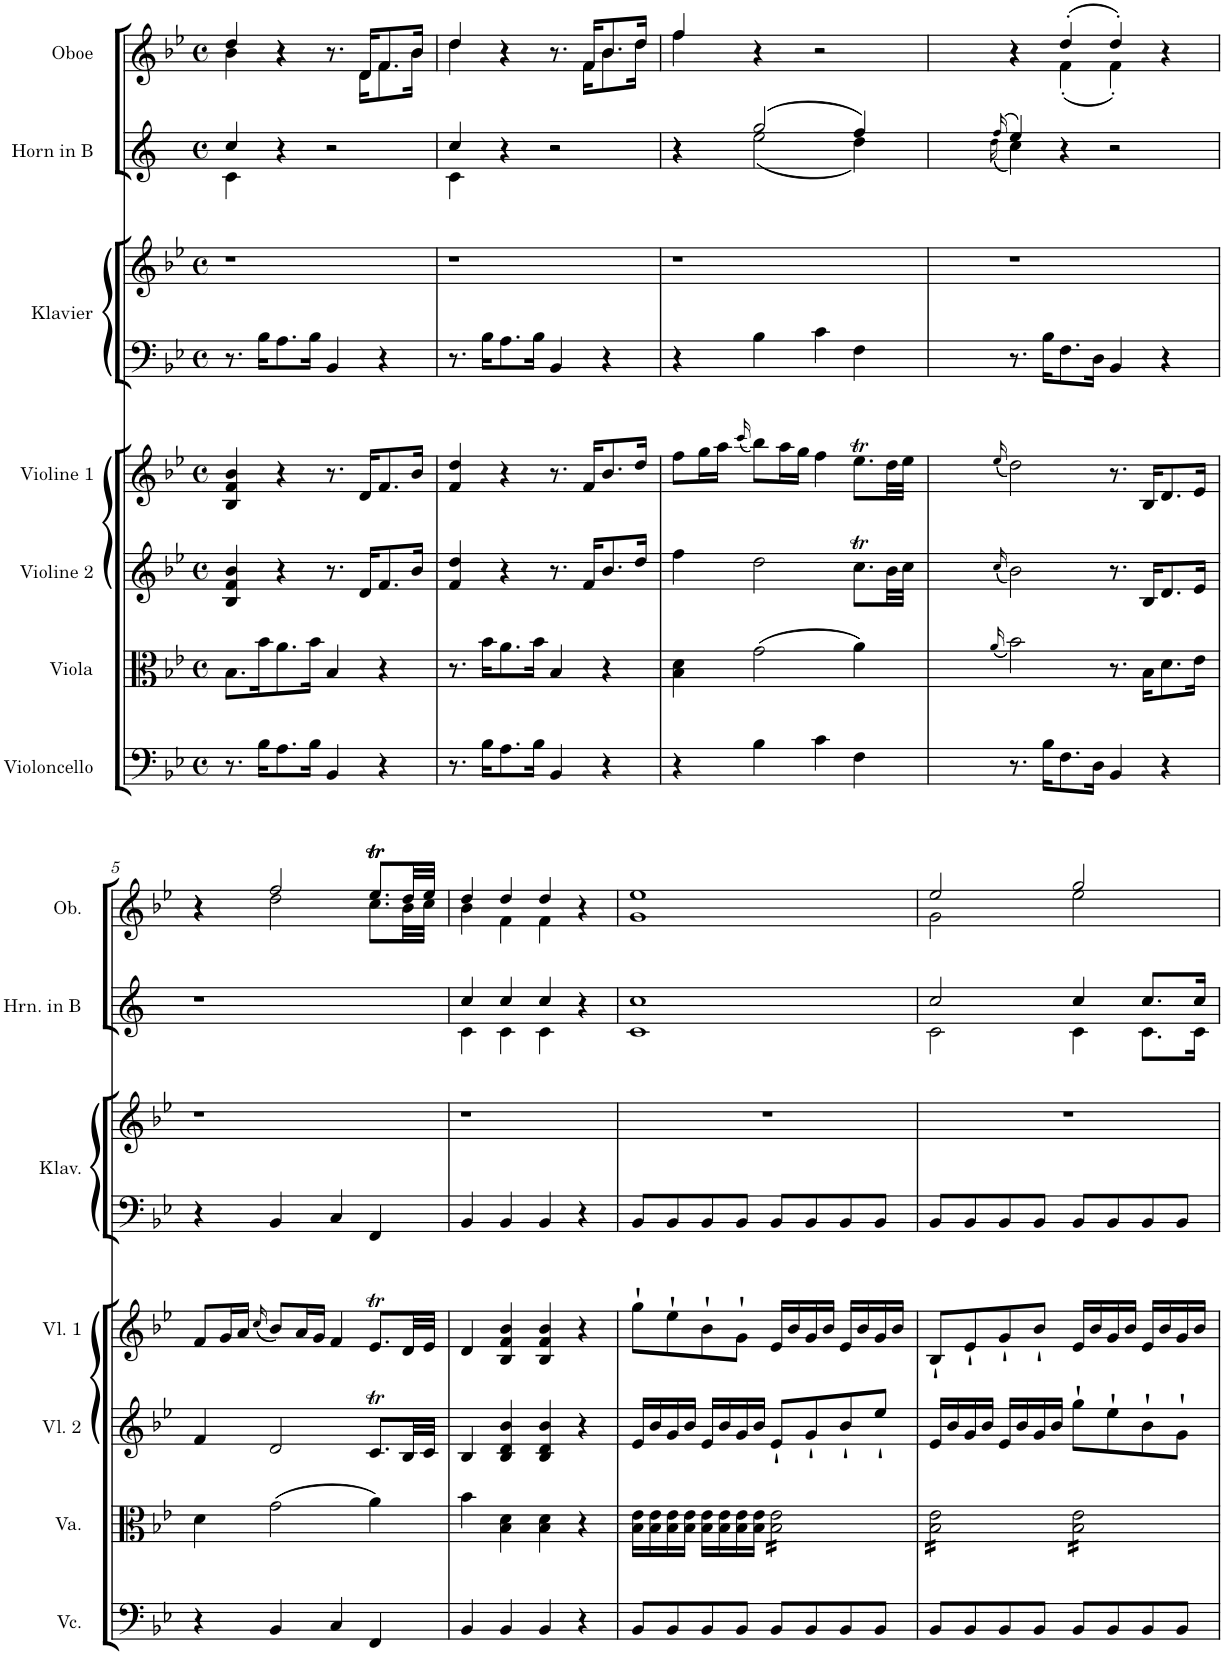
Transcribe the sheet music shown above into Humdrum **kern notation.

**kern	**kern	**kern	**kern	**kern	**kern	**kern	**kern
*part7	*part6	*part5	*part4	*part3	*part3	*part2	*part1
*staff8	*staff7	*staff6	*staff5	*staff4	*staff3	*staff2	*staff1
*I"Violoncello	*I"Viola	*I"Violine 2	*I"Violine 1	*I"Klavier	*	*I"Horn in B	*I"Oboe
*I'Vc.	*I'Va.	*I'Vl. 2	*I'Vl. 1	*I'Klav.	*	*I'Hrn. in B	*I'Ob.
*clefF4	*clefC3	*clefG2	*clefG2	*clefF4	*clefG2	*clefG2	*clefG2
*	*	*	*	*	*	*Trd1c2	*
*k[b-e-]	*k[b-e-]	*k[b-e-]	*k[b-e-]	*k[b-e-]	*k[b-e-]	*k[]	*k[b-e-]
*M4/4	*M4/4	*M4/4	*M4/4	*M4/4	*M4/4	*M4/4	*M4/4
*met(c)	*met(c)	*met(c)	*met(c)	*met(c)	*met(c)	*met(c)	*met(c)
=1	=1	=1	=1	=1	=1	=1	=1
*	*	*	*	*	*	*^	*^
8.r	8.B-\L	4B-/ 4f/ 4b-/	4B-/ 4f/ 4b-/	8.r	1r	4cc/	4c\	4dd/	4b-\
16B-\KL	16b-\K	.	.	16B-\KL	.	.	.	.	.
8.A\	8.a\	4r	4r	8.A\	.	4r	2.ryy	4r	4r
16B-\Jk	16b-\Jk	.	.	16B-\Jk	.	.	.	.	.
4BB-/	4B-/	8.r	8.r	4BB-/	.	2r	.	8.r	8.ryy
.	.	16d/KL	16d/KL	.	.	.	.	16d/KL	16d\KL
4r	4r	8.f/	8.f/	4r	.	.	.	8.f/	8.f\
.	.	16b-/Jk	16b-/Jk	.	.	.	.	16b-/Jk	16b-\Jk
=2	=2	=2	=2	=2	=2	=2	=2	=2	=2
8.r	8.r	4f/ 4dd/	4f/ 4dd/	8.r	1r	4cc/	4c\	4dd/	4dd\
16B-\KL	16b-\KL	.	.	16B-\KL	.	.	.	.	.
8.A\	8.a\	4r	4r	8.A\	.	4r	2.ryy	4r	4r
16B-\Jk	16b-\Jk	.	.	16B-\Jk	.	.	.	.	.
4BB-/	4B-/	8.r	8.r	4BB-/	.	2r	.	8.r	8.ryy
.	.	16f/KL	16f/KL	.	.	.	.	16f/KL	16f\KL
4r	4r	8.b-/	8.b-/	4r	.	.	.	8.b-/	8.b-\
.	.	16dd/Jk	16dd/Jk	.	.	.	.	16dd/Jk	16dd\Jk
=3	=3	=3	=3	=3	=3	=3	=3	=3	=3
4r	4B-\ 4d\	4ff\	8ff\L	4r	1r	4r	4r	4ff/	4ff\
.	.	.	16gg\L	.	.	.	.	.	.
.	.	.	16aa\JJ	.	.	.	.	.	.
.	.	.	(16qccc/	.	.	.	.	.	.
4B-\	(2g\	2dd\	8bb-\L)	4B-\	.	(2gg/	(2ee\	4r	2.ryy
.	.	.	16aa\L	.	.	.	.	.	.
.	.	.	16gg\JJ	.	.	.	.	.	.
4c\	.	.	4ff\	4c\	.	.	.	2r	.
4F\	4a\)	8.cc>\L	8.ee->\L	4F\	.	4ff/)	4dd\)	.	.
.	.	32b-\LL	32dd\LL	.	.	.	.	.	.
.	.	32cc\JJJ	32ee-\JJJ	.	.	.	.	.	.
=4	=4	=4	=4	=4	=4	=4	=4	=4	=4
.	(16qa/	(16qcc/	(16qee-/	.	.	(16qff/	(16qdd\	.	.
8.r	2b-\)	2b-\)	2dd\)	8.r	1r	4ee/)	4cc\)	4r	4r
16B-\KL	.	.	.	16B-\KL	.	.	.	.	.
8.F\	.	.	.	8.F\	.	4r	2.ryy	(4dd'/	(4f'\
16D\Jk	.	.	.	16D\Jk	.	.	.	.	.
4BB-/	8.r	8.r	8.r	4BB-/	.	2r	.	4dd'/)	4f'\)
.	16B-\KL	16B-/KL	16B-/KL	.	.	.	.	.	.
4r	8.d\	8.d/	8.d/	4r	.	.	.	4r	4ryy
.	16e-\Jk	16e-/Jk	16e-/Jk	.	.	.	.	.	.
*	*	*	*	*	*	*v	*v	*	*
!!LO:LB:g=z	!!
=5	=5	=5	=5	=5	=5	=5	=5	=5
4r	4d\	4f/	8f/L	4r	1r	1r	4r	4r
.	.	.	16g/L	.	.	.	.	.
.	.	.	16a/JJ	.	.	.	.	.
.	.	.	(16qcc/	.	.	.	.	.
4BB-/	(2g\	2d/	8b-/L)	4BB-/	.	.	2ff/	2dd\
.	.	.	16a/L	.	.	.	.	.
.	.	.	16g/JJ	.	.	.	.	.
4C/	.	.	4f/	4C/	.	.	.	.
4FF/	4a\)	8.c>/L	8.e->/L	4FF/	.	.	8.ee->/L	8.cc>\L
.	.	32B-/LL	32d/LL	.	.	.	32dd/LL	32b-\LL
.	.	32c/JJJ	32e-/JJJ	.	.	.	32ee-/JJJ	32cc\JJJ
=6	=6	=6	=6	=6	=6	=6	=6	=6
*	*	*	*	*	*	*^	*	*
4BB-/	4b-\	4B-/	4d/	4BB-/	1r	4cc/	4c\	4dd/	4b-\
4BB-/	4B-\ 4d\	4B-/ 4d/ 4b-/	4B-/ 4f/ 4b-/	4BB-/	.	4cc/	4c\	4dd/	4f\
4BB-/	4B-\ 4d\	4B-/ 4d/ 4b-/	4B-/ 4f/ 4b-/	4BB-/	.	4cc/	4c\	4dd/	4f\
4r	4r	4r	4r	4r	.	4r	4ryy	4r	4ryy
=7	=7	=7	=7	=7	=7	=7	=7	=7	=7
8BB-/L	16B-\ 16e-\LL	16e-/LL	8gg`\L	8BB-/L	1r	1cc	1c	1ee-	1g
.	16B-\ 16e-\	16b-/	.	.	.	.	.	.	.
8BB-/	16B-\ 16e-\	16g/	8ee-`\	8BB-/	.	.	.	.	.
.	16B-\ 16e-\JJ	16b-/JJ	.	.	.	.	.	.	.
8BB-/	16B-\ 16e-\LL	16e-/LL	8b-`\	8BB-/	.	.	.	.	.
.	16B-\ 16e-\	16b-/	.	.	.	.	.	.	.
8BB-/J	16B-\ 16e-\	16g/	8g`\J	8BB-/J	.	.	.	.	.
.	16B-\ 16e-\JJ	16b-/JJ	.	.	.	.	.	.	.
*	*tremolo	*	*	*	*	*	*	*	*
8BB-/L	16B-\ 16e-\LL	8e-`/L	16e-/LL	8BB-/L	.	.	.	.	.
.	16B-\ 16e-\	.	16b-/	.	.	.	.	.	.
8BB-/	16B-\ 16e-\	8g`/	16g/	8BB-/	.	.	.	.	.
.	16B-\ 16e-\	.	16b-/JJ	.	.	.	.	.	.
8BB-/	16B-\ 16e-\	8b-`/	16e-/LL	8BB-/	.	.	.	.	.
.	16B-\ 16e-\	.	16b-/	.	.	.	.	.	.
8BB-/J	16B-\ 16e-\	8ee-`/J	16g/	8BB-/J	.	.	.	.	.
.	16B-\ 16e-\JJ	.	16b-/JJ	.	.	.	.	.	.
=8	=8	=8	=8	=8	=8	=8	=8	=8	=8
8BB-/L	16B-\ 16e-\LL	16e-/LL	8B-`/L	8BB-/L	1r	2cc/	2c\	2ee-/	2g\
.	16B-\ 16e-\	16b-/	.	.	.	.	.	.	.
8BB-/	16B-\ 16e-\	16g/	8e-`/	8BB-/	.	.	.	.	.
.	16B-\ 16e-\	16b-/JJ	.	.	.	.	.	.	.
8BB-/	16B-\ 16e-\	16e-/LL	8g`/	8BB-/	.	.	.	.	.
.	16B-\ 16e-\	16b-/	.	.	.	.	.	.	.
8BB-/J	16B-\ 16e-\	16g/	8b-`/J	8BB-/J	.	.	.	.	.
.	16B-\ 16e-\JJ	16b-/JJ	.	.	.	.	.	.	.
8BB-/L	16B-\ 16e-\LL	8gg`\L	16e-/LL	8BB-/L	.	4cc/	4c\	2gg/	2ee-\
.	16B-\ 16e-\	.	16b-/	.	.	.	.	.	.
8BB-/	16B-\ 16e-\	8ee-`\	16g/	8BB-/	.	.	.	.	.
.	16B-\ 16e-\	.	16b-/JJ	.	.	.	.	.	.
8BB-/	16B-\ 16e-\	8b-`\	16e-/LL	8BB-/	.	8.cc/L	8.c\L	.	.
.	16B-\ 16e-\	.	16b-/	.	.	.	.	.	.
8BB-/J	16B-\ 16e-\	8g`\J	16g/	8BB-/J	.	.	.	.	.
.	16B-\ 16e-\JJ	.	16b-/JJ	.	.	16cc/Jk	16c\Jk	.	.
*	*Xtremolo	*	*	*	*	*	*	*	*
*	*	*	*	*	*	*v	*v	*	*
*	*	*	*	*	*	*	*v	*v
=	=	=	=	=	=	=	=
*-	*-	*-	*-	*-	*-	*-	*-
